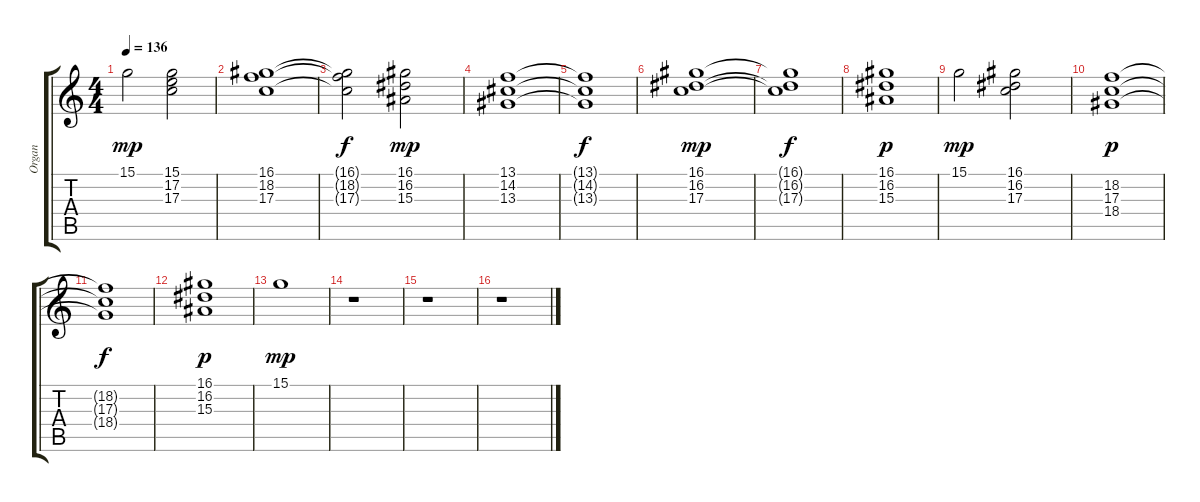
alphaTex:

\track ("Organ" "Organ") {instrument rockorgan}
\staff {score tabs}
\tuning (E4 B3 G3 D3 A2 E2) {hide}
\ts (4 4)
\tempo 136
\clef g2
\ks c
15.1.2{dy mp} (15.1 17.2 17.3).2 |
(16.1 18.2 17.3).1 |
(16.1{t} 18.2{t} 17.3{t}).2{dy f} (16.1 16.2 15.3).2{dy mp} |
(13.1 14.2 13.3).1 |
(13.1{t} 14.2{t} 13.3{t}).1{dy f} |
(16.1 16.2 17.3).1{dy mp} |
(16.1{t} 16.2{t} 17.3{t}).1{dy f} |
(16.1 16.2 15.3).1{dy p} |
15.1.2{dy mp} (16.1 16.2 17.3).2 |
(18.2 17.3 18.4).1{dy p} |
(18.2{t} 17.3{t} 18.4{t}).1{dy f} |
(16.1 16.2 15.3).1{dy p} |
15.1.1{dy mp} |
r.1 |
r.1 |
r.1
